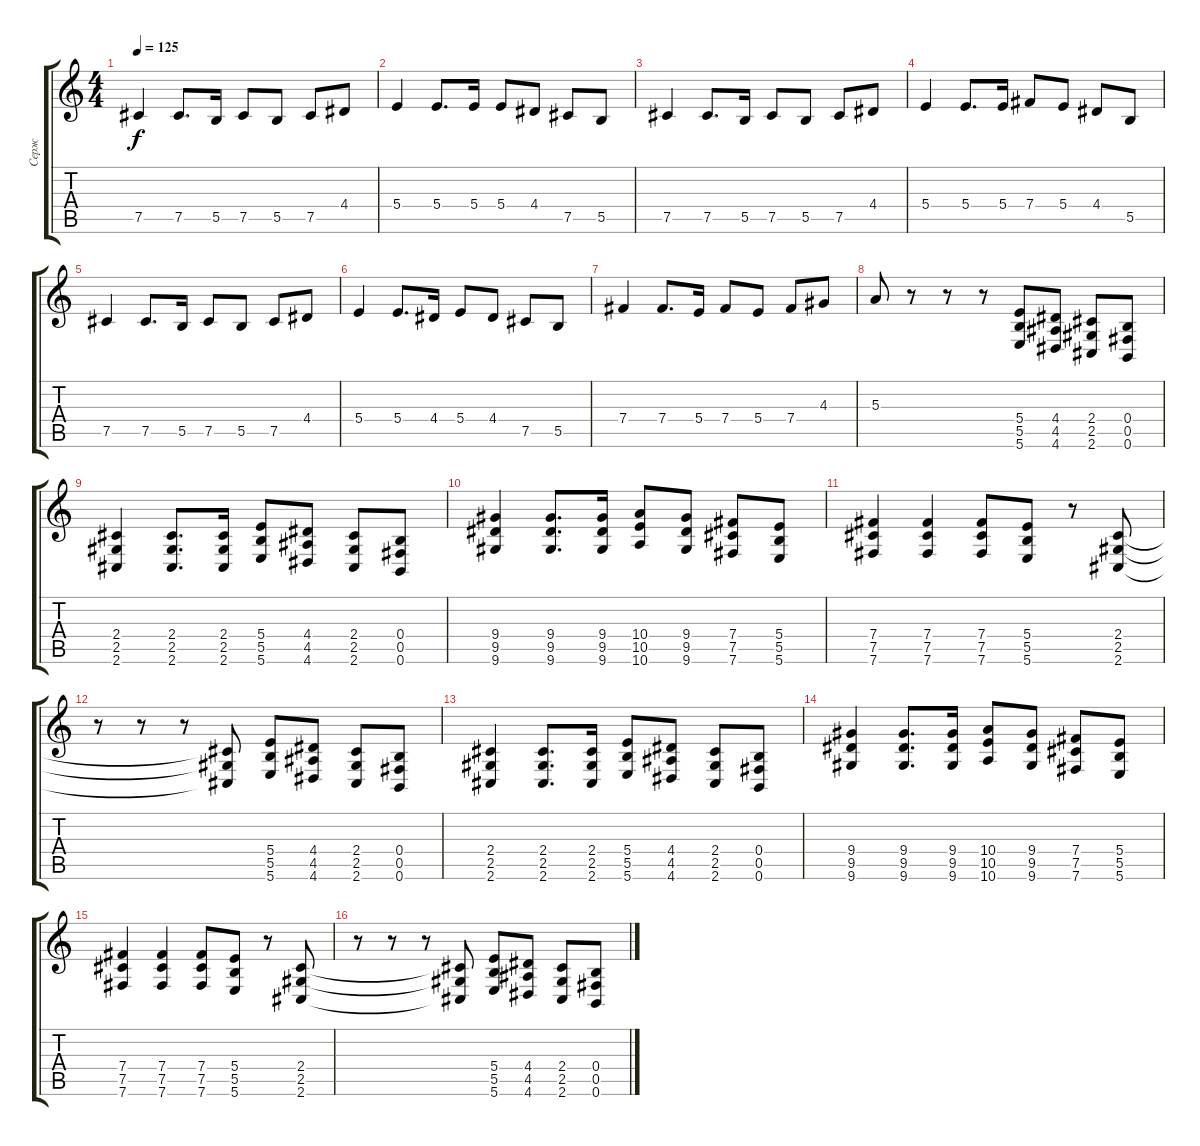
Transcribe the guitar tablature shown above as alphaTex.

\track ("Серж" "Серж") {instrument overdrivenguitar}
\staff {score tabs}
\tuning (Db4 Ab3 E3 B2 Gb2 B1) {hide}
\ts (4 4)
\tempo 125
\clef g2
\ks c
7.5.4{dy f} 7.5.8{d} 5.5.16 7.5.8 5.5.8 7.5.8 4.4.8 |
5.4.4 5.4.8{d} 5.4.16 5.4.8 4.4.8 7.5.8 5.5.8 |
7.5.4 7.5.8{d} 5.5.16 7.5.8 5.5.8 7.5.8 4.4.8 |
5.4.4 5.4.8{d} 5.4.16 7.4.8 5.4.8 4.4.8 5.5.8 |
7.5.4 7.5.8{d} 5.5.16 7.5.8 5.5.8 7.5.8 4.4.8 |
5.4.4 5.4.8{d} 4.4.16 5.4.8 4.4.8 7.5.8 5.5.8 |
7.4.4 7.4.8{d} 5.4.16 7.4.8 5.4.8 7.4.8 4.3.8 |
5.3.8 r.8 r.8 r.8 (5.4 5.5 5.6).8 (4.4 4.5 4.6).8 (2.4 2.5 2.6).8 (0.4 0.5 0.6).8 |
(2.4 2.5 2.6).4 (2.4 2.5 2.6).8{d} (2.4 2.5 2.6).16 (5.4 5.5 5.6).8 (4.4 4.5 4.6).8 (2.4 2.5 2.6).8 (0.4 0.5 0.6).8 |
(9.4 9.5 9.6).4 (9.4 9.5 9.6).8{d} (9.4 9.5 9.6).16 (10.4 10.5 10.6).8 (9.4 9.5 9.6).8 (7.4 7.5 7.6).8 (5.4 5.5 5.6).8 |
(7.4 7.5 7.6).4 (7.4 7.5 7.6).4 (7.4 7.5 7.6).8 (5.4 5.5 5.6).8 r.8 (2.4 2.5 2.6).8 |
r.8 r.8 r.8 (2.4{t} 2.5{t} 2.6{t}).8 (5.4 5.5 5.6).8 (4.4 4.5 4.6).8 (2.4 2.5 2.6).8 (0.4 0.5 0.6).8 |
(2.4 2.5 2.6).4 (2.4 2.5 2.6).8{d} (2.4 2.5 2.6).16 (5.4 5.5 5.6).8 (4.4 4.5 4.6).8 (2.4 2.5 2.6).8 (0.4 0.5 0.6).8 |
(9.4 9.5 9.6).4 (9.4 9.5 9.6).8{d} (9.4 9.5 9.6).16 (10.4 10.5 10.6).8 (9.4 9.5 9.6).8 (7.4 7.5 7.6).8 (5.4 5.5 5.6).8 |
(7.4 7.5 7.6).4 (7.4 7.5 7.6).4 (7.4 7.5 7.6).8 (5.4 5.5 5.6).8 r.8 (2.4 2.5 2.6).8 |
r.8 r.8 r.8 (2.4{t} 2.5{t} 2.6{t}).8 (5.4 5.5 5.6).8 (4.4 4.5 4.6).8 (2.4 2.5 2.6).8 (0.4 0.5 0.6).8
